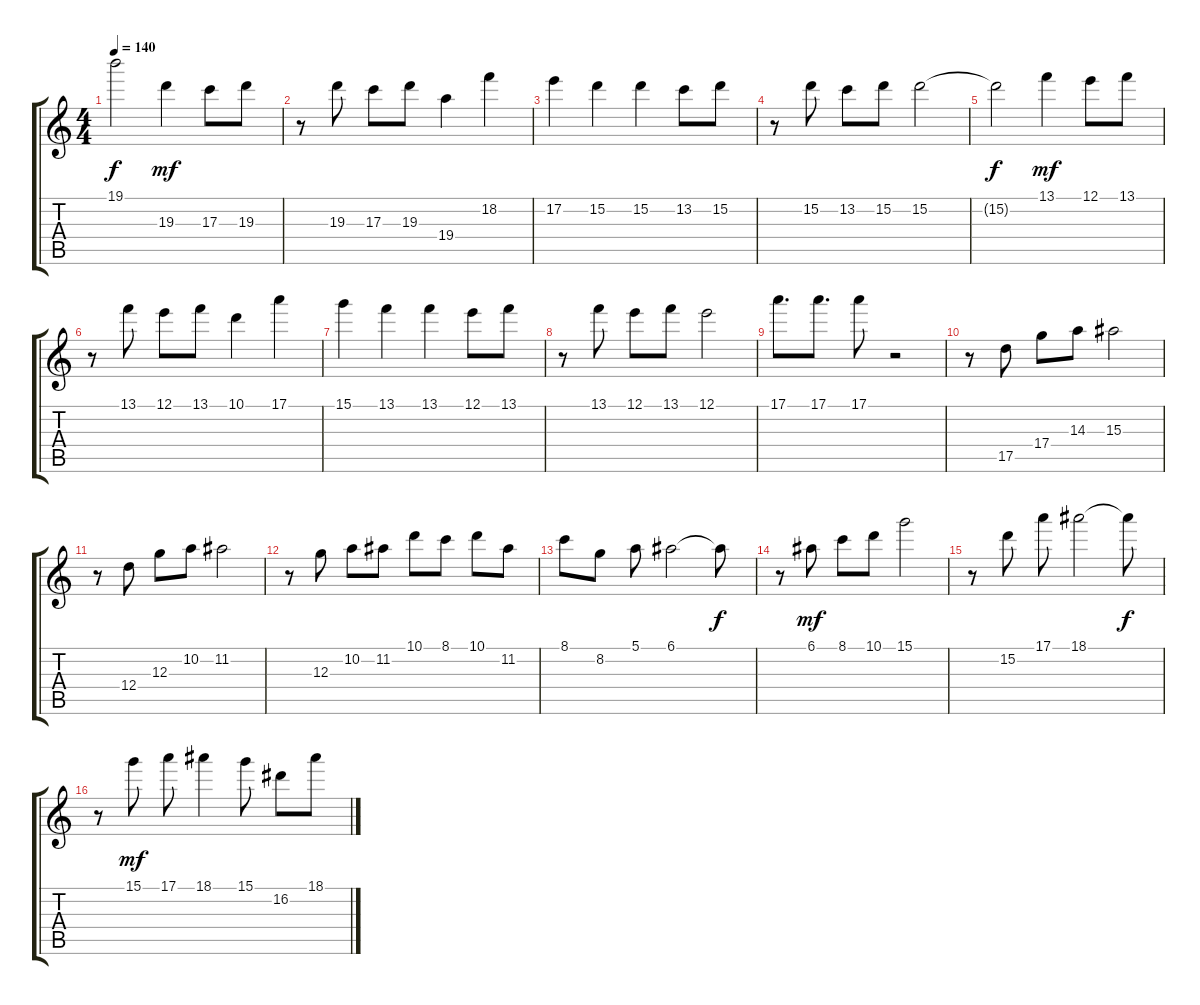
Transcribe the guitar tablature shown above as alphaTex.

\track "" {instrument overdrivenguitar}
\staff {score tabs}
\tuning (E4 B3 G3 D3 A2 E2) {hide}
\ts (4 4)
\tempo 140
\clef g2
\ks c
19.1{t}.2{dy f} 19.3.4{dy mf} 17.3.8 19.3.8 |
r.8 19.3.8 17.3.8 19.3.8 19.4.4 18.2.4 |
17.2.4 15.2.4 15.2.4 13.2.8 15.2.8 |
r.8 15.2.8 13.2.8 15.2.8 15.2.2 |
15.2{t}.2{dy f} 13.1.4{dy mf} 12.1.8 13.1.8 |
r.8 13.1.8 12.1.8 13.1.8 10.1.4 17.1.4 |
15.1.4 13.1.4 13.1.4 12.1.8 13.1.8 |
r.8 13.1.8 12.1.8 13.1.8 12.1.2 |
17.1.8{d} 17.1.8{d} 17.1.8 r.2 |
r.8 17.5.8 17.4.8 14.3.8 15.3.2 |
r.8 12.4.8 12.3.8 10.2.8 11.2.2 |
r.8 12.3.8 10.2.8 11.2.8 10.1.8 8.1.8 10.1.8 11.2.8 |
8.1.8 8.2.8 5.1.8 6.1.2 6.1{t}.8{dy f} |
r.8 6.1.8{dy mf} 8.1.8 10.1.8 15.1.2 |
r.8 15.2.8 17.1.8 18.1.2 18.1{t}.8{dy f} |
r.8 15.1.8{dy mf} 17.1.8 18.1.4 15.1.8 16.2.8 18.1.8
